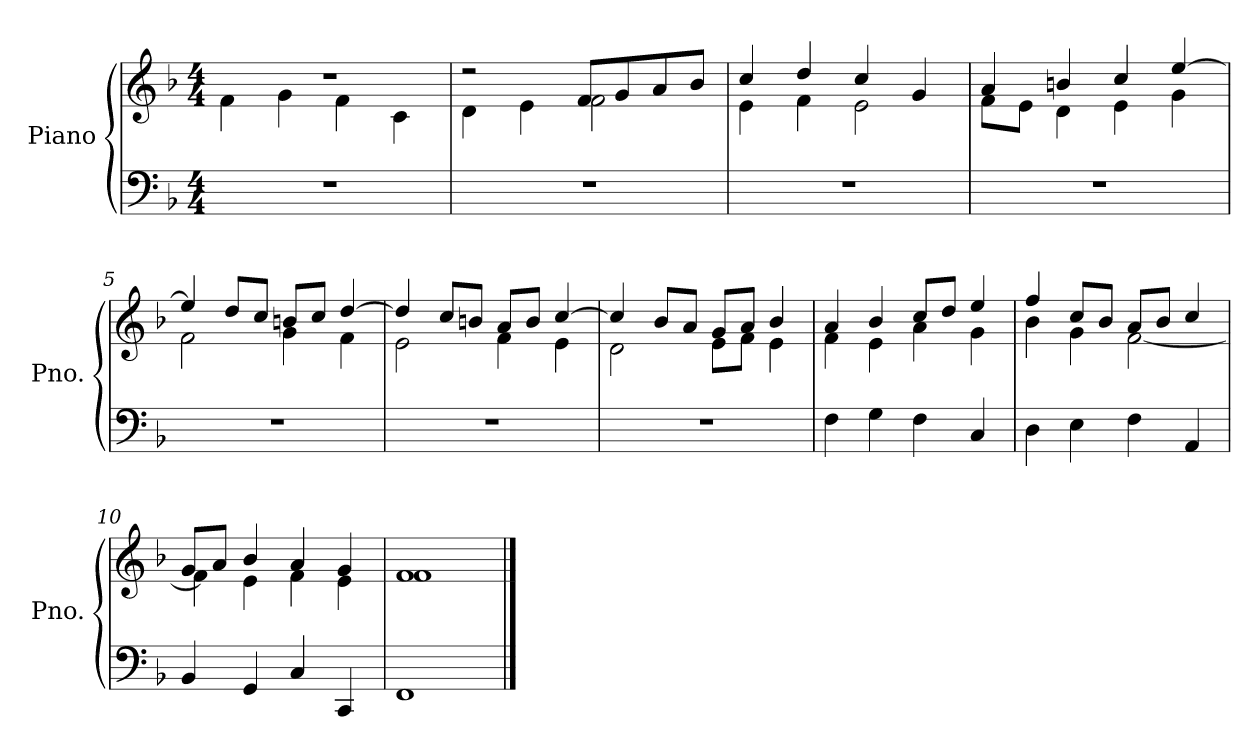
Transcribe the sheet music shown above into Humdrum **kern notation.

**kern	**kern
*part1	*part1
*staff2	*staff1
*I"Piano	*
*I'Pno.	*
*clefF4	*clefG2
*k[b-]	*k[b-]
*M4/4	*M4/4
=1	=1
*	*^
1r	1r	4f\
.	.	4g\
.	.	4f\
.	.	4c\
=2	=2	=2
1r	2r	4d\
.	.	4e\
.	8f/L	2f\
.	8g/	.
.	8a/	.
.	8b-/J	.
=3	=3	=3
1r	4cc/	4e\
.	4dd/	4f\
.	4cc/	2e\
.	4g/	.
=4	=4	=4
1r	4a/	8f\L
.	.	8e\J
.	4bn/	4d\
.	4cc/	4e\
.	[4ee/	4g\
=5	=5	=5
1r	4ee/]	2f\
.	8dd/L	.
.	8cc/J	.
.	8bn/L	4g\
.	8cc/J	.
.	[4dd/	4f\
=6	=6	=6
1r	4dd/]	2e\
.	8cc/L	.
.	8bn/J	.
.	8a/L	4f\
.	8b/J	.
.	[4cc/	4e\
=7	=7	=7
1r	4cc/]	2d\
.	8b-/L	.
.	8a/J	.
.	8g/L	8e\L
.	8a/J	8f\J
.	4b-/	4e\
!!LO:LB:g=z	!!
=8	=8	=8
4F\	4a/	4f\
4G\	4b-/	4e\
4F\	8cc/L	4a\
.	8dd/J	.
4C/	4ee/	4g\
=9	=9	=9
4D\	4ff/	4b-\
4E\	8cc/L	4g\
.	8b-/J	.
4F\	8a/L	[2f\
.	8b-/J	.
4AA/	4cc/	.
=10	=10	=10
4BB-/	8g/L	4f\]
.	8a/J	.
4GG/	4b-/	4e\
4C/	4a/	4f\
4CC/	4g/	4e\
=11	=11	=11
1FF	1f	1f
*	*v	*v
==	==
*-	*-
